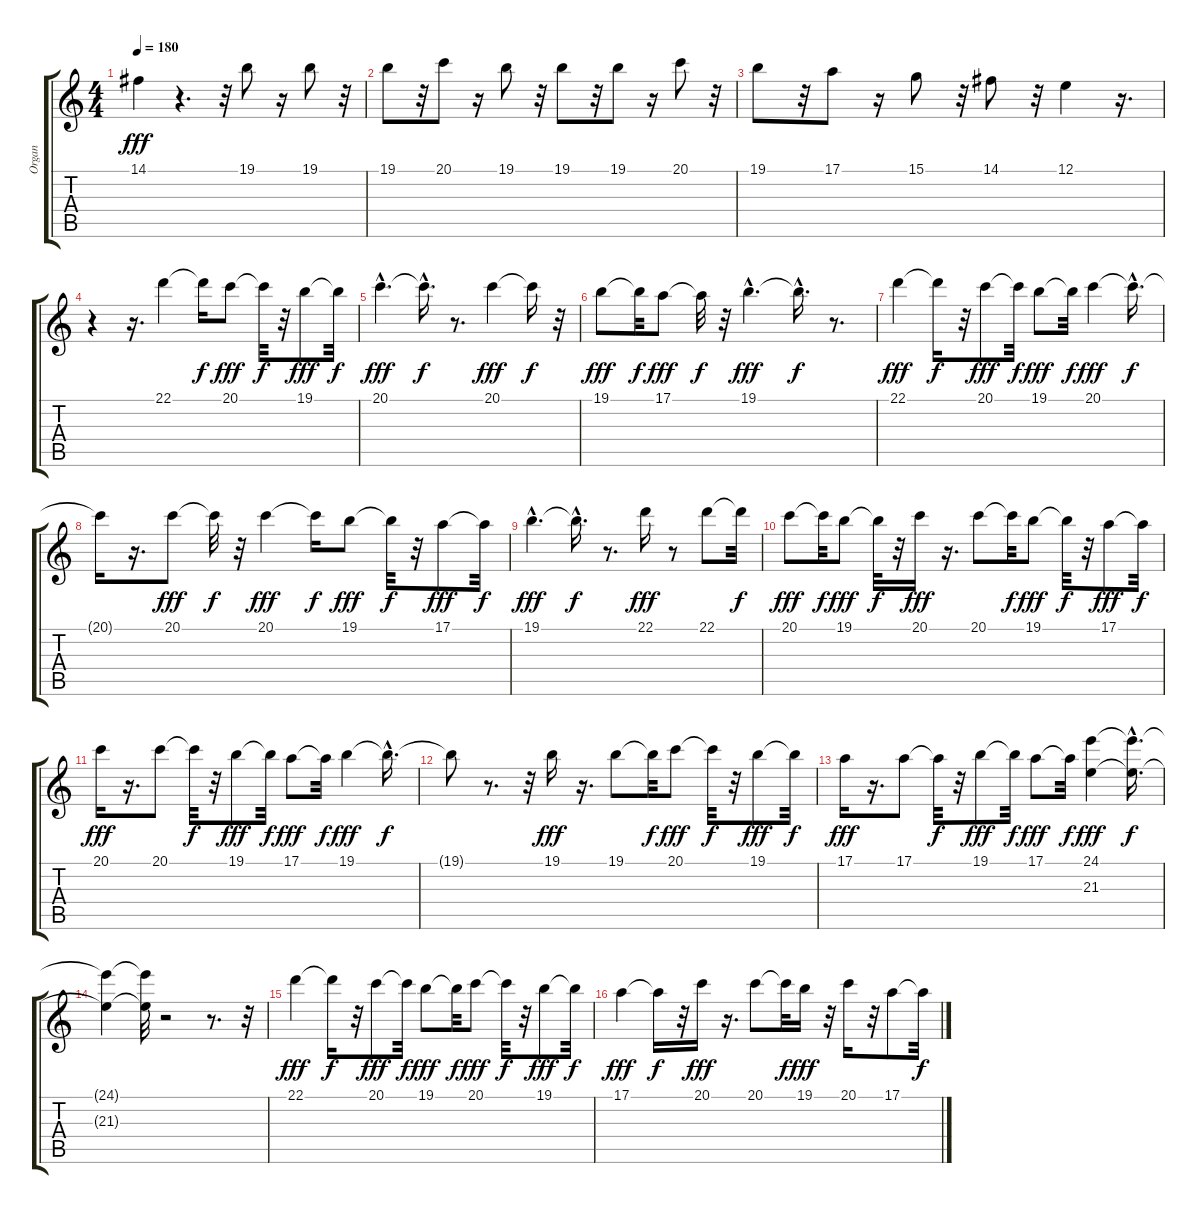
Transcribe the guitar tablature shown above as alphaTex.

\track ("Organ" "Organ") {instrument churchorgan}
\staff {score tabs}
\tuning (E4 B3 G3 D3 A2 E2) {hide}
\ts (4 4)
\tempo 180
\clef g2
\ks c
14.1.4{dy fff} r.4{d} r.32 19.1.8 r.16 19.1.8 r.32 |
19.1.8 r.32 20.1.8 r.16 19.1.8 r.32 19.1.8 r.32 19.1.8 r.16 20.1.8 r.32 |
19.1.8 r.32 17.1.8 r.16 15.1.8 r.32 14.1.8 r.32 12.1.4 r.16{d} |
r.4 r.16{d} 22.1.4 22.1{t}.16{dy f} 20.1.8{dy fff} 20.1{t}.32{dy f} r.32 19.1.8{dy fff} 19.1{t}.32{dy f} |
20.1{hac}.4{d dy fff} 20.1{hac t}.16{d dy f} r.8{d} 20.1.4{dy fff} 20.1{t}.16{dy f} r.32 |
19.1.8{dy fff} 19.1{t}.32{dy f} 17.1.8{dy fff} 17.1{t}.32{dy f} r.32 19.1{hac}.4{d dy fff} 19.1{hac t}.16{d dy f} r.8{d} |
22.1.4{dy fff} 22.1{t}.16{dy f} r.32 20.1.8{dy fff} 20.1{t}.32{dy f} 19.1.8{dy fff} 19.1{t}.32{dy f} 20.1.4{dy fff} 20.1{hac t}.16{d dy f} |
20.1{t}.16 r.16{d} 20.1.8{dy fff} 20.1{t}.32{dy f} r.32 20.1.4{dy fff} 20.1{t}.16{dy f} 19.1.8{dy fff} 19.1{t}.32{dy f} r.32 17.1.8{dy fff} 17.1{t}.32{dy f} |
19.1{hac}.4{d dy fff} 19.1{hac t}.16{d dy f} r.8{d} 22.1.16{dy fff} r.8 22.1.8 22.1{t}.32{dy f} |
20.1.8{dy fff} 20.1{t}.32{dy f} 19.1.8{dy fff} 19.1{t}.32{dy f} r.32 20.1.16{dy fff} r.16{d} 20.1.8 20.1{t}.32{dy f} 19.1.8{dy fff} 19.1{t}.32{dy f} r.32 17.1.8{dy fff} 17.1{t}.32{dy f} |
20.1.16{dy fff} r.16{d} 20.1.8 20.1{t}.32{dy f} r.32 19.1.8{dy fff} 19.1{t}.32{dy f} 17.1.8{dy fff} 17.1{t}.32{dy f} 19.1.4{dy fff} 19.1{hac t}.16{d dy f} |
19.1{t}.8 r.8{d} r.32 19.1.16{dy fff} r.16{d} 19.1.8 19.1{t}.32{dy f} 20.1.8{dy fff} 20.1{t}.32{dy f} r.32 19.1.8{dy fff} 19.1{t}.32{dy f} |
17.1.16{dy fff} r.16{d} 17.1.8 17.1{t}.32{dy f} r.32 19.1.8{dy fff} 19.1{t}.32{dy f} 17.1.8{dy fff} 17.1{t}.32{dy f} (24.1 21.3).4{dy fff} (24.1{hac t} 21.3{hac t}).16{d dy f} |
(24.1{t} 21.3{t}).4 (24.1{t} 21.3{t}).32 r.2 r.8{d} r.32 |
22.1.4{dy fff} 22.1{t}.16{dy f} r.32 20.1.8{dy fff} 20.1{t}.32{dy f} 19.1.8{dy fff} 19.1{t}.32{dy f} 20.1.8{dy fff} 20.1{t}.32{dy f} r.32 19.1.8{dy fff} 19.1{t}.32{dy f} |
17.1.4{dy fff} 17.1{t}.16{dy f} r.32 20.1.16{dy fff} r.16{d} 20.1.8 20.1{t}.32{dy f} 19.1.16{dy fff} r.32 20.1.16 r.32 17.1.8 17.1{t}.32{dy f}
